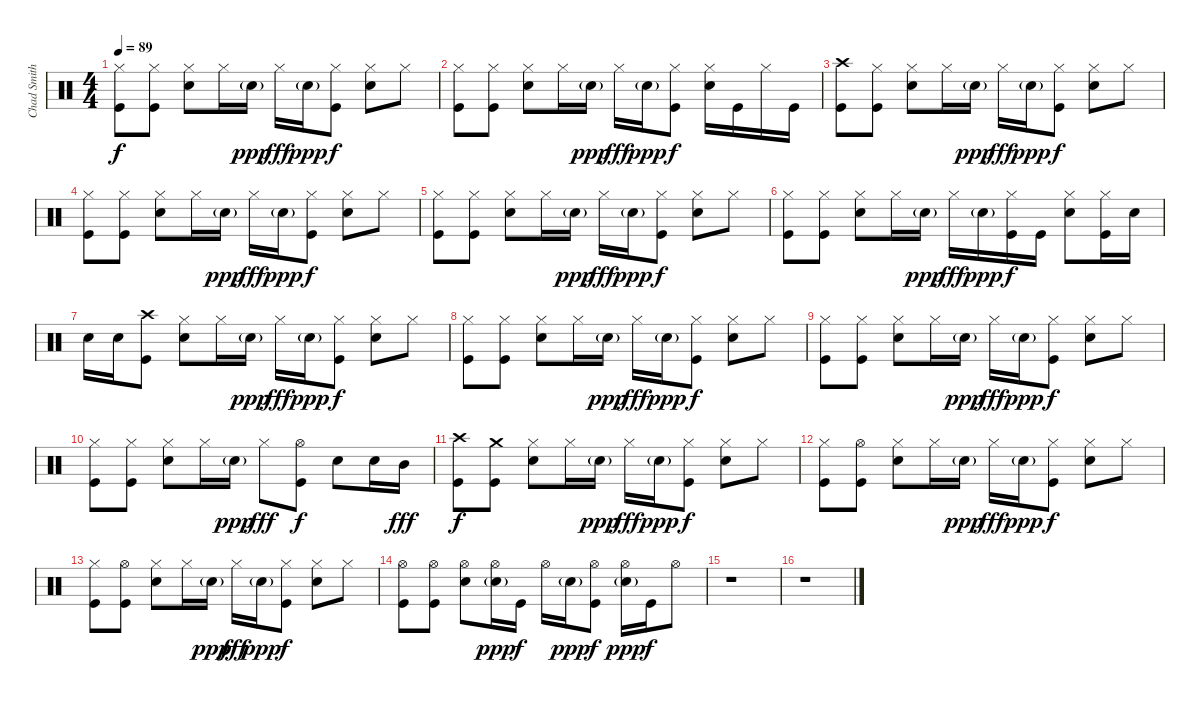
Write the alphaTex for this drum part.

\track ("Chad Smith" "Chad Smith") {instrument percussion}
\staff {score}
\articulation defaults
\ts (4 4)
\tempo 89
\clef neutral
\ks c
("Hi-Hat (closed)" "Kick (hit)").8{dy f} ("Hi-Hat (closed)" "Kick (hit)").8 ("Hi-Hat (closed)" "Snare (hit) 2").8 "Hi-Hat (closed)".16 "Snare (hit) 2"{g}.16{dy ppp} "Hi-Hat (closed)".16{dy fff} "Snare (hit) 2"{g}.16{dy ppp} ("Hi-Hat (closed)" "Kick (hit)").8{dy f} ("Hi-Hat (closed)" "Snare (hit) 2").8 "Hi-Hat (closed)".8 |
("Hi-Hat (closed)" "Kick (hit)").8 ("Hi-Hat (closed)" "Kick (hit)").8 ("Hi-Hat (closed)" "Snare (hit) 2").8 "Hi-Hat (closed)".16 "Snare (hit) 2"{g}.16{dy ppp} "Hi-Hat (closed)".16{dy fff} "Snare (hit) 2"{g}.16{dy ppp} ("Hi-Hat (closed)" "Kick (hit)").8{dy f} ("Hi-Hat (closed)" "Snare (hit) 2").16 "Kick (hit)".16 "Hi-Hat (closed)".16 "Kick (hit)".16 |
("Crash high (hit)" "Kick (hit)").8 ("Hi-Hat (closed)" "Kick (hit)").8 ("Hi-Hat (closed)" "Snare (hit) 2").8 "Hi-Hat (closed)".16 "Snare (hit) 2"{g}.16{dy ppp} "Hi-Hat (closed)".16{dy fff} "Snare (hit) 2"{g}.16{dy ppp} ("Hi-Hat (closed)" "Kick (hit)").8{dy f} ("Hi-Hat (closed)" "Snare (hit) 2").8 "Hi-Hat (closed)".8 |
("Hi-Hat (closed)" "Kick (hit)").8 ("Hi-Hat (closed)" "Kick (hit)").8 ("Hi-Hat (closed)" "Snare (hit) 2").8 "Hi-Hat (closed)".16 "Snare (hit) 2"{g}.16{dy ppp} "Hi-Hat (closed)".16{dy fff} "Snare (hit) 2"{g}.16{dy ppp} ("Hi-Hat (closed)" "Kick (hit)").8{dy f} ("Hi-Hat (closed)" "Snare (hit) 2").8 "Hi-Hat (closed)".8 |
("Hi-Hat (closed)" "Kick (hit)").8 ("Hi-Hat (closed)" "Kick (hit)").8 ("Hi-Hat (closed)" "Snare (hit) 2").8 "Hi-Hat (closed)".16 "Snare (hit) 2"{g}.16{dy ppp} "Hi-Hat (closed)".16{dy fff} "Snare (hit) 2"{g}.16{dy ppp} ("Hi-Hat (closed)" "Kick (hit)").8{dy f} ("Hi-Hat (closed)" "Snare (hit) 2").8 "Hi-Hat (closed)".8 |
("Hi-Hat (closed)" "Kick (hit)").8 ("Hi-Hat (closed)" "Kick (hit)").8 ("Hi-Hat (closed)" "Snare (hit) 2").8 "Hi-Hat (closed)".16 "Snare (hit) 2"{g}.16{dy ppp} "Hi-Hat (closed)".16{dy fff} "Snare (hit) 2"{g}.16{dy ppp} ("Hi-Hat (closed)" "Kick (hit)").16{dy f} "Kick (hit)".16 ("Hi-Hat (closed)" "Snare (hit) 2").8 ("Hi-Hat (closed)" "Kick (hit)").16 "Snare (hit) 2".16 |
"Snare (hit) 2".16 "Snare (hit) 2".16 ("Crash high (hit)" "Kick (hit)").8 ("Hi-Hat (closed)" "Snare (hit) 2").8 "Hi-Hat (closed)".16 "Snare (hit) 2"{g}.16{dy ppp} "Hi-Hat (closed)".16{dy fff} "Snare (hit) 2"{g}.16{dy ppp} ("Hi-Hat (closed)" "Kick (hit)").8{dy f} ("Hi-Hat (closed)" "Snare (hit) 2").8 "Hi-Hat (closed)".8 |
("Hi-Hat (closed)" "Kick (hit)").8 ("Hi-Hat (closed)" "Kick (hit)").8 ("Hi-Hat (closed)" "Snare (hit) 2").8 "Hi-Hat (closed)".16 "Snare (hit) 2"{g}.16{dy ppp} "Hi-Hat (closed)".16{dy fff} "Snare (hit) 2"{g}.16{dy ppp} ("Hi-Hat (closed)" "Kick (hit)").8{dy f} ("Hi-Hat (closed)" "Snare (hit) 2").8 "Hi-Hat (closed)".8 |
("Hi-Hat (closed)" "Kick (hit)").8 ("Hi-Hat (closed)" "Kick (hit)").8 ("Hi-Hat (closed)" "Snare (hit) 2").8 "Hi-Hat (closed)".16 "Snare (hit) 2"{g}.16{dy ppp} "Hi-Hat (closed)".16{dy fff} "Snare (hit) 2"{g}.16{dy ppp} ("Hi-Hat (closed)" "Kick (hit)").8{dy f} ("Hi-Hat (closed)" "Snare (hit) 2").8 "Hi-Hat (closed)".8 |
("Hi-Hat (closed)" "Kick (hit)").8 ("Hi-Hat (closed)" "Kick (hit)").8 ("Hi-Hat (closed)" "Snare (hit) 2").8 "Hi-Hat (closed)".16 "Snare (hit) 2"{g}.16{dy ppp} "Hi-Hat (closed)".8{dy fff} ("Hi-Hat (open)" "Kick (hit)").8{dy f} "Snare (hit) 2".8 "Snare (hit) 2".16 "Mid Tom (hit)".16{dy fff} |
("Crash high (hit)" "Kick (hit)").8{dy f} ("Crash medium (hit)" "Kick (hit)").8 ("Hi-Hat (closed)" "Snare (hit) 2").8 "Hi-Hat (closed)".16 "Snare (hit) 2"{g}.16{dy ppp} "Hi-Hat (closed)".16{dy fff} "Snare (hit) 2"{g}.16{dy ppp} ("Hi-Hat (closed)" "Kick (hit)").8{dy f} ("Hi-Hat (closed)" "Snare (hit) 2").8 "Hi-Hat (closed)".8 |
("Hi-Hat (closed)" "Kick (hit)").8 ("Hi-Hat (open)" "Kick (hit)").8 ("Hi-Hat (closed)" "Snare (hit) 2").8 "Hi-Hat (closed)".16 "Snare (hit) 2"{g}.16{dy ppp} "Hi-Hat (closed)".16{dy fff} "Snare (hit) 2"{g}.16{dy ppp} ("Hi-Hat (closed)" "Kick (hit)").8{dy f} ("Hi-Hat (closed)" "Snare (hit) 2").8 "Hi-Hat (closed)".8 |
("Hi-Hat (closed)" "Kick (hit)").8 ("Hi-Hat (open)" "Kick (hit)").8 ("Hi-Hat (closed)" "Snare (hit) 2").8 "Hi-Hat (closed)".16 "Snare (hit) 2"{g}.16{dy ppp} "Hi-Hat (closed)".16{dy fff} "Snare (hit) 2"{g}.16{dy ppp} ("Hi-Hat (closed)" "Kick (hit)").8{dy f} ("Hi-Hat (closed)" "Snare (hit) 2").8 "Hi-Hat (closed)".8 |
("Hi-Hat (open)" "Kick (hit)").8 ("Hi-Hat (open)" "Kick (hit)").8 ("Hi-Hat (open)" "Snare (hit) 2").8 ("Hi-Hat (open)" "Snare (hit) 2"{g}).16{dy ppp} "Kick (hit)".16{dy f} "Hi-Hat (open)".16 "Snare (hit) 2"{g}.16{dy ppp} ("Hi-Hat (open)" "Kick (hit)").8{dy f} ("Hi-Hat (open)" "Snare (hit) 2"{g}).16{dy ppp} "Kick (hit)".16{dy f} "Hi-Hat (open)".8 |
r.1 |
r.1
